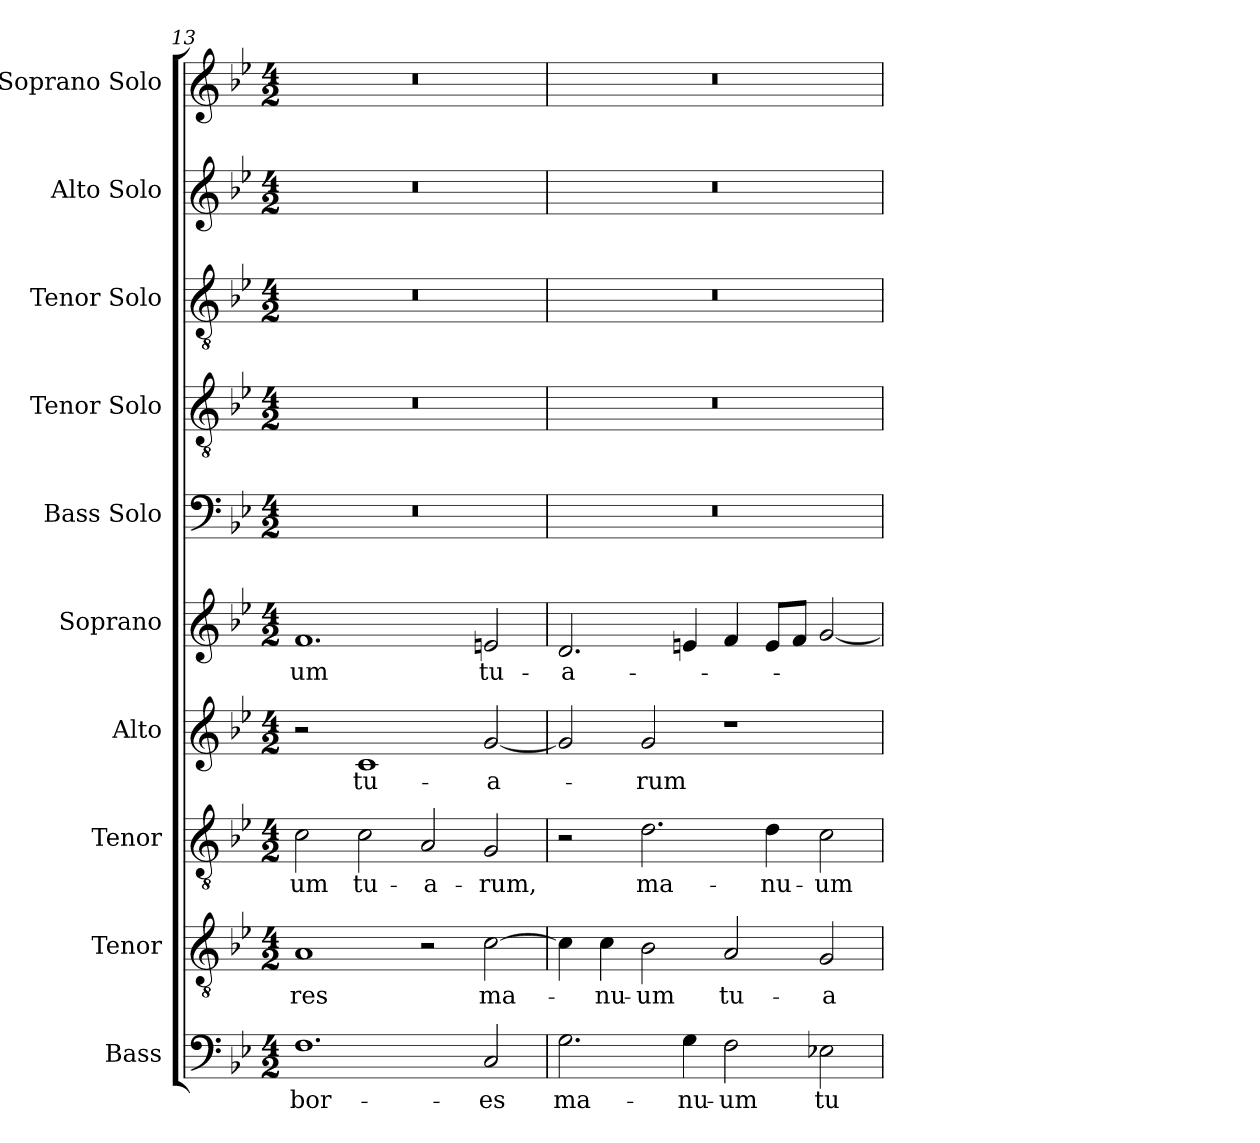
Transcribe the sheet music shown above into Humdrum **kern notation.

**kern	**text	**kern	**text	**kern	**text	**kern	**text	**kern	**text	**kern	**kern	**kern	**kern	**kern
*part10	*part10	*part9	*part9	*part8	*part8	*part7	*part7	*part6	*part6	*part5	*part4	*part3	*part2	*part1
*staff10	*staff10	*staff9	*staff9	*staff8	*staff8	*staff7	*staff7	*staff6	*staff6	*staff5	*staff4	*staff3	*staff2	*staff1
*I"Bass	*	*I"Tenor	*	*I"Tenor	*	*I"Alto	*	*I"Soprano	*	*I"Bass Solo	*I"Tenor Solo	*I"Tenor Solo	*I"Alto Solo	*I"Soprano Solo
*I'B.	*	*I'T.	*	*I'T.	*	*I'A.	*	*I'S.	*	*I'B.	*I'T.	*I'T.	*I'A.	*I'S.
*clefF4	*	*clefGv2	*	*clefGv2	*	*clefG2	*	*clefG2	*	*clefF4	*clefGv2	*clefGv2	*clefG2	*clefG2
*	*	*ITrd7c12	*	*ITrd7c12	*	*	*	*	*	*	*ITrd7c12	*ITrd7c12	*	*
*k[b-e-]	*	*k[b-e-]	*	*k[b-e-]	*	*k[b-e-]	*	*k[b-e-]	*	*k[b-e-]	*k[b-e-]	*k[b-e-]	*k[b-e-]	*k[b-e-]
*B-:	*	*B-:	*	*B-:	*	*B-:	*	*B-:	*	*B-:	*B-:	*B-:	*B-:	*B-:
*M4/2	*	*M4/2	*	*M4/2	*	*M4/2	*	*M4/2	*	*M4/2	*M4/2	*M4/2	*M4/2	*M4/2
=13	=13	=13	=13	=13	=13	=13	=13	=13	=13	=13	=13	=13	=13	=13
!	!LO:LY:b:color=#000000	!	!	!	!	!	!	!	!	!	!	!	!	!
!	!	!	!LO:LY:b:color=#000000	!	!	!	!	!	!	!	!	!	!	!
!	!	!	!	!	!LO:LY:b:color=#000000	!	!	!	!	!	!	!	!	!
!	!	!	!	!	!	!	!	!	!LO:LY:b:color=#000000	!LO:N:vis=1	!LO:N:vis=1	!LO:N:vis=1	!LO:N:vis=1	!LO:N:vis=1
1.Fi	-bor-	1AAi	-res	2Ci\	-um	2r	.	1.fi	-um	0r	0r	0r	0r	0r
!	!	!	!	!	!LO:LY:b:color=#000000	!	!	!	!	!	!	!	!	!
!	!	!	!	!	!	!	!LO:LY:b:color=#000000	!	!	!	!	!	!	!
.	.	.	.	2Ci\	tu-	1ci	tu-	.	.	.	.	.	.	.
!	!	!	!	!	!LO:LY:b:color=#000000	!	!	!	!	!	!	!	!	!
.	.	2r	.	2AAi/	-a-	.	.	.	.	.	.	.	.	.
!	!LO:LY:b:color=#000000	!	!	!	!	!	!	!	!	!	!	!	!	!
!	!	!	!LO:LY:b:color=#000000	!	!	!	!	!	!	!	!	!	!	!
!	!	!	!	!	!LO:LY:b:color=#000000	!	!	!	!	!	!	!	!	!
!	!	!	!	!	!	!	!LO:LY:b:color=#000000	!	!	!	!	!	!	!
!	!	!	!	!	!	!	!	!	!LO:LY:b:color=#000000	!	!	!	!	!
2Ci/	-es	[2Ci\	ma-	2GGi/	-rum,	[2gi/	-a-	2eni/	tu-	.	.	.	.	.
=14	=14	=14	=14	=14	=14	=14	=14	=14	=14	=14	=14	=14	=14	=14
!	!LO:LY:b:color=#000000	!	!	!	!	!	!	!	!	!	!	!	!	!
!	!	!	!	!	!	!	!	!	!LO:LY:b:color=#000000	!LO:N:vis=1	!LO:N:vis=1	!LO:N:vis=1	!LO:N:vis=1	!LO:N:vis=1
2.Gi\	ma-	4Ci\]	.	2r	.	2gi/]	.	2.di/	-a-	0r	0r	0r	0r	0r
!	!	!	!LO:LY:b:color=#000000	!	!	!	!	!	!	!	!	!	!	!
.	.	4Ci\	-nu-	.	.	.	.	.	.	.	.	.	.	.
!	!	!	!LO:LY:b:color=#000000	!	!	!	!	!	!	!	!	!	!	!
!	!	!	!	!	!LO:LY:b:color=#000000	!	!	!	!	!	!	!	!	!
!	!	!	!	!	!	!	!LO:LY:b:color=#000000	!	!	!	!	!	!	!
.	.	2BB-i\	-um	2.Di\	ma-	2gi/	-rum	.	.	.	.	.	.	.
!	!LO:LY:b:color=#000000	!	!	!	!	!	!	!	!	!	!	!	!	!
4Gi\	-nu-	.	.	.	.	.	.	4eni/	.	.	.	.	.	.
!	!LO:LY:b:color=#000000	!	!	!	!	!	!	!	!	!	!	!	!	!
!	!	!	!LO:LY:b:color=#000000	!	!	!	!	!	!	!	!	!	!	!
2Fi\	-um	2AAi/	tu-	.	.	1r	.	4fi/	.	.	.	.	.	.
!	!	!	!	!	!LO:LY:b:color=#000000	!	!	!	!	!	!	!	!	!
.	.	.	.	4Di\	-nu-	.	.	8ei/L	.	.	.	.	.	.
.	.	.	.	.	.	.	.	8fi/J	.	.	.	.	.	.
!	!LO:LY:b:color=#000000	!	!	!	!	!	!	!	!	!	!	!	!	!
!	!	!	!LO:LY:b:color=#000000	!	!	!	!	!	!	!	!	!	!	!
!	!	!	!	!	!LO:LY:b:color=#000000	!	!	!	!	!	!	!	!	!
2E-Xi\	tu-	2GGi/	-a-	2Ci\	-um	.	.	[2gi/	.	.	.	.	.	.
=	=	=	=	=	=	=	=	=	=	=	=	=	=	=
*-	*-	*-	*-	*-	*-	*-	*-	*-	*-	*-	*-	*-	*-	*-
